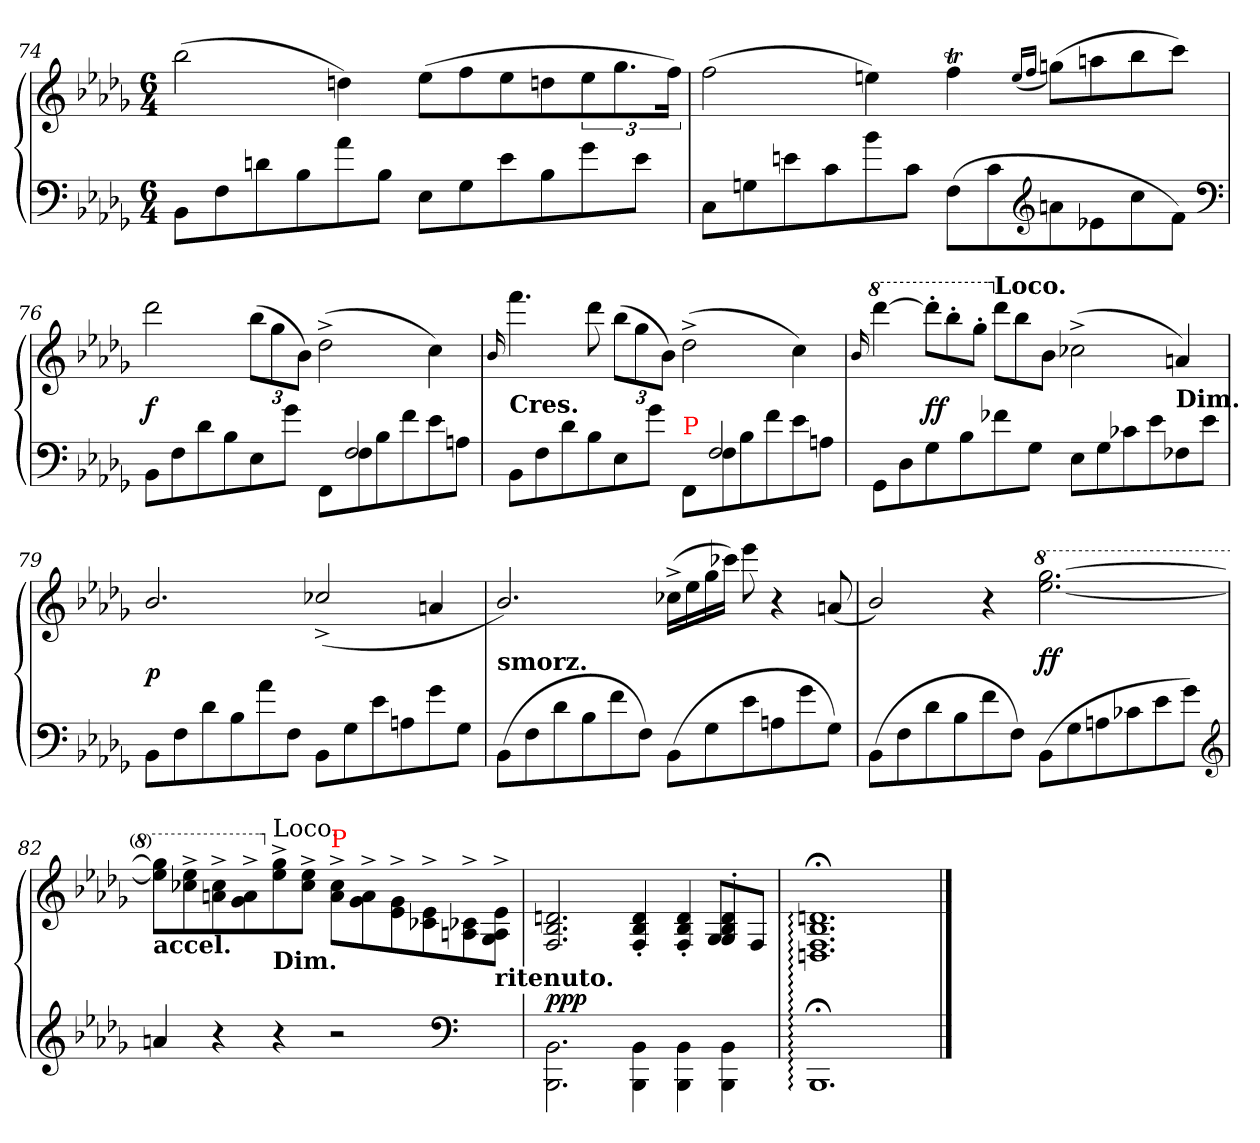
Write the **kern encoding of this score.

**kern	**kern	**dynam
*part1	*part1	*part1
*staff2	*staff1	*staff1/2
*clefF4	*clefG2	*
*k[b-e-a-d-g-]	*k[b-e-a-d-g-]	*
*b-:	*b-:	*
*M6/4	*M6/4	*
=74	=74	=74
8BB-L	(>2bb-	.
8F	.	.
8dn	.	.
8B-	.	.
8a-	4ddn)	.
8B-J	.	.
8E-L	(8ee-L	.
8G-	8ff	.
8e-	8ee-	.
8B-	8ddn	.
8g-	12ee-	.
.	12.gg-	.
8e-J	.	.
.	24ffJk)	.
=75	=75	=75
8CL	(2ff	.
8Gn	.	.
8en	.	.
8c	.	.
8b-	4een)	.
8cJ	.	.
(>8FL	4fft	.
8c	.	.
*clefG2	*	*
.	(<16qee/LL	.
.	16qff/JJ	.
8an	(>8ggnL)	.
8e-X	8aan	.
8cc	8bb-	.
8fJ)	8cccJ)	.
*clefF4	*	*
=76	=76	=76
*^	*	*
2.ryy	8BB-\L	2ddd-	f
.	8F	.	.
.	8d-	.	.
.	8B-	.	.
*	*	*Xbrackettup	*
.	8E-	(>12bb-L	.
.	.	12gg-	.
.	8g-J	.	.
.	.	12b-J)	.
8ryy	8FF\L	(>2dd-^<	.
2F/	8F	.	.
.	8B-	.	.
.	8f	.	.
.	8e-	4cc)	.
8ryy	8AnJ	.	.
=77	=77	=77	=77
.	.	16qqb-/	.
!	!	!LO:TX:c:B:t=Cres.	!
2.ryy	8BB-L	4.fff	.
.	8F	.	.
.	8d-	.	.
.	8B-	8ddd-	.
.	8E-	(>12bb-L	.
.	.	12gg-	.
.	8g-J	.	.
.	.	12b-J)	.
!LO:TX:a:color=red:t=P	!	!	!
8ryy	8FF/L	(>2dd-^<	.
2F/	8F\	.	.
.	8B-\	.	.
.	8f\	.	.
.	8e-\	4cc)	.
8ryy	8An\J	.	.
*v	*v	*	*
=78	=78	=78
.	16qqb-/	.
*	*8va	*
8GG-L	[4dddd-	.
8D-	.	.
*	*Xtuplet	*
8G-	12dddd-'>L]	ff
.	12bbb-'>	.
8B-	.	.
.	12ggg-'>J	.
*	*X8va	*
!	!LO:TX:a:B:t=Loco.	!
8f-X	12ddd-L	.
.	12bb-	.
8G-J	.	.
.	12b-J	.
8E-L	(>2cc-X^<	.
8G-	.	.
8c-X	.	.
8e-	.	.
!	!LO:TX:c:B:t=Dim.	!
8F-	4an/)	.
8e-J	.	.
=79	=79	=79
8BB-L	2.b-/	p
8F	.	.
8d-	.	.
8B-	.	.
8a-	.	.
8FJ	.	.
8BB-L	(<2cc-X^</	.
8G-	.	.
8e-	.	.
8An	.	.
8g-	4an/	.
8G-J	.	.
=80	=80	=80
!LO:TX:a:B:t=smorz.	!	!
(>8BB-L	2.b-/)	.
8F	.	.
8d-	.	.
8B-	.	.
8f	.	.
8FJ)	.	.
(>8BB-L	(>16cc-X^<LL	.
.	16ee-	.
8G-	16gg-	.
.	16ccc-XJJ)	.
8e-	8eee-	.
8An	4r	.
8g-	.	.
8G-J)	(<8an	.
=81	=81	=81
(>8BB-L	2b-/)	.
8F	.	.
8d-	.	.
8B-	.	.
8f	4r	.
8FJ)	.	.
*	*8va	*
(>8BB-L	[2.ggg- [2.eee-	ff
8G-	.	.
8An	.	.
8c-X	.	.
8e-	.	.
8g-J)	.	.
*clefG2	*	*
=82	=82	=82
!	!LO:TX:b:B:t=accel.	!
4an/	8ggg-] 8eee-]L	.
.	8eee-^> 8ccc-X^>	.
4r	8ccc-^> 8aan^>	.
.	8aa^> 8gg-^>	.
*	*X8va	*
!	!LO:TX:a:t=Loco.	!
!	!LO:TX:c:B:t=Dim.	!
4r	8gg-^> 8ee-^>	.
.	8ee-^> 8cc-^>J	.
!	!LO:TX:a:color=red:t=P	!
2r	8cc-^>\ 8a^>\L	.
.	8a^>\ 8g-^>\	.
.	8g-^>\ 8e-^>\	.
.	8e-^>\ 8c-X^>\	.
*clefF4	*	*
4ryy	8c-X^>/ 8An^>/	.
!	!LO:TX:b:B:t=ritenuto.	!
.	8e-^>/ 8A^>/ 8G-^>/J	.
=83	=83	=83
*	*^	*
2.BB-\ 2.BBB-\	2.dn/ 2.B-/ 2.F/	2.ryy	ppp
4BB-\ 4BBB-\	4d'>/ 4B-'>/ 4F'>/	2ryy	.
4BB-\ 4BBB-\	4d'>/ 4B-'>/ 4F'>/	.	.
4BB-\ 4BBB-\	4d'>/ 4B-'>/ 4G-'>/	8G-\L	.
.	.	8F/J	.
*	*v	*v	*
=84	=84	=84
1.BBB-::;\	1.dn::;</ 1.B-::;</ 1.F::;</ 1.D::;</	.
==	==	==
*-	*-	*-
